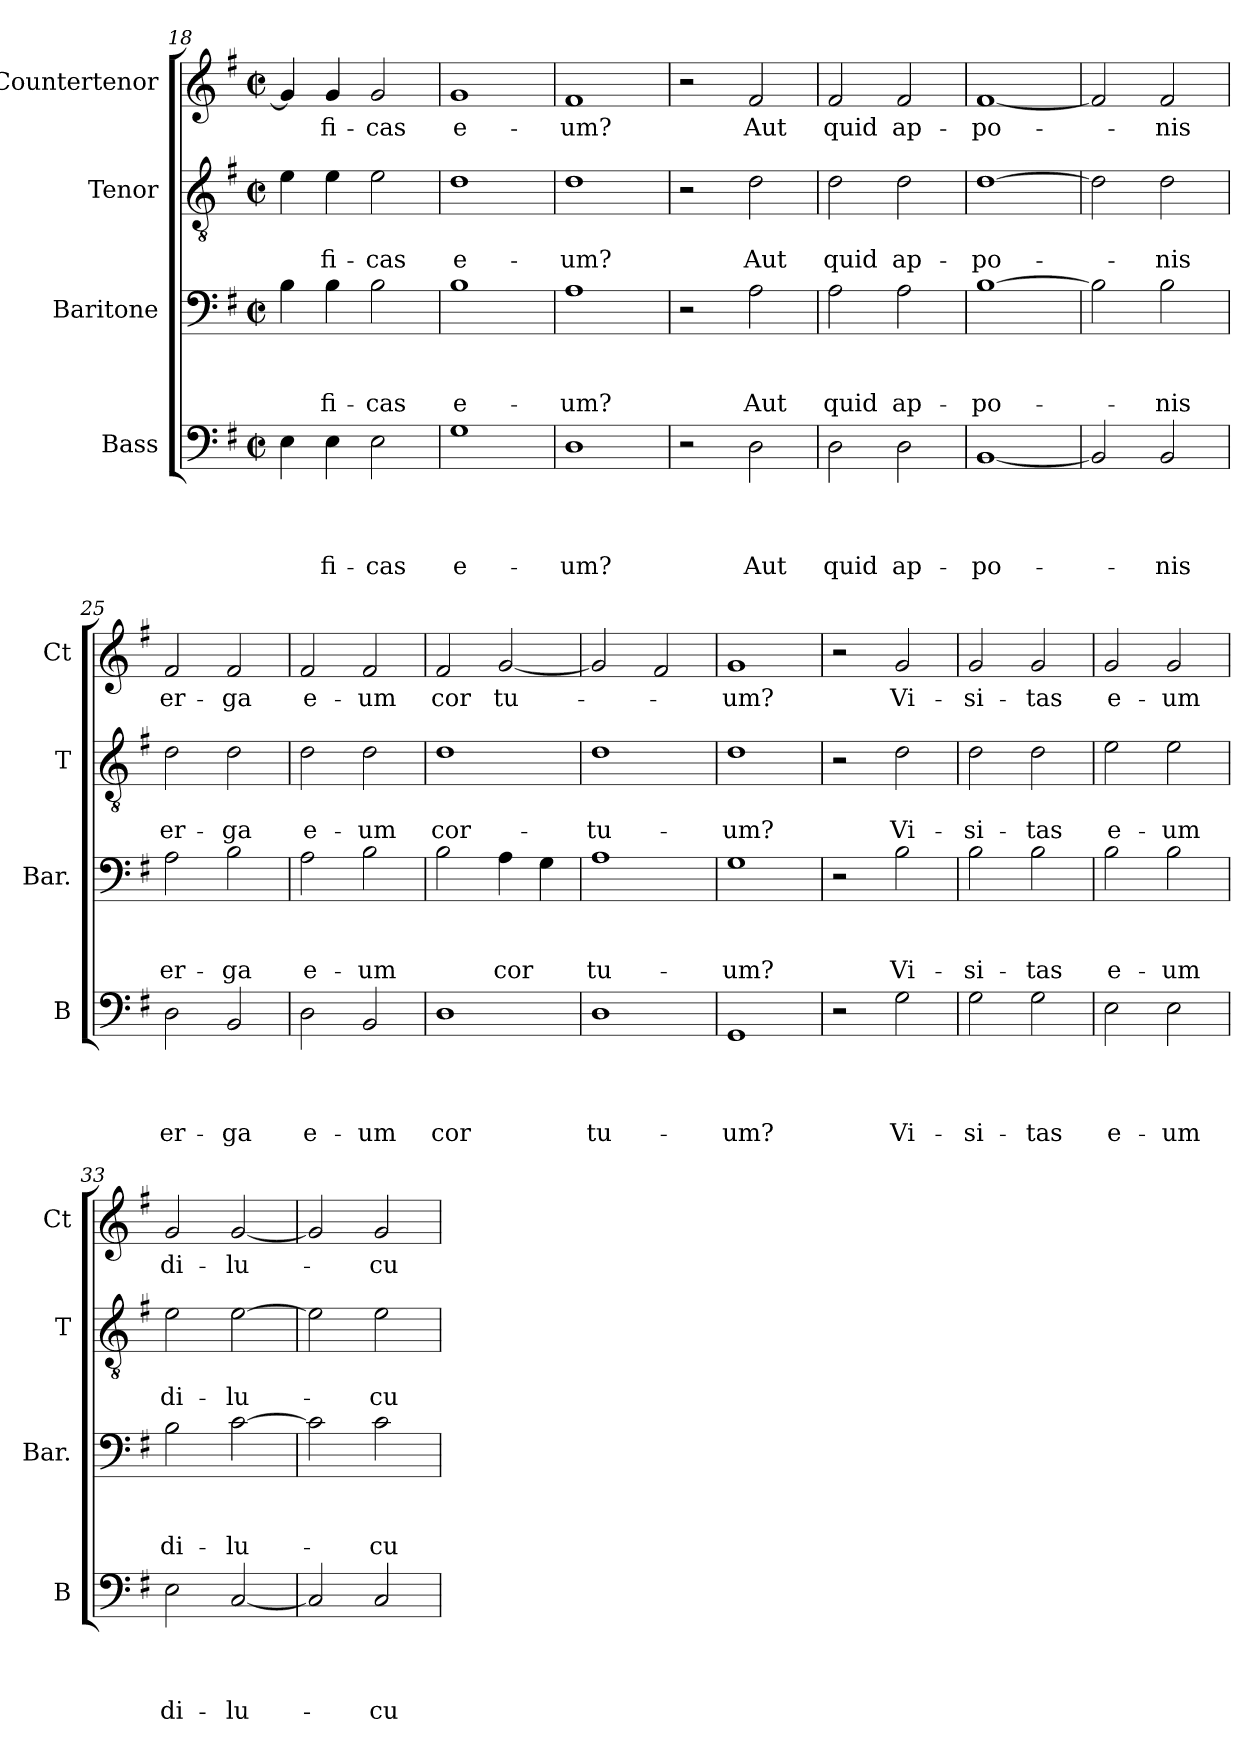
**kern	**text	**text	**text	**text	**kern	**text	**text	**text	**kern	**text	**text	**kern	**text
*part4	*part4	*part4	*part4	*part4	*part3	*part3	*part3	*part3	*part2	*part2	*part2	*part1	*part1
*staff4	*staff4	*staff4	*staff4	*staff4	*staff3	*staff3	*staff3	*staff3	*staff2	*staff2	*staff2	*staff1	*staff1
*I"Bass	*	*	*	*	*I"Baritone	*	*	*	*I"Tenor	*	*	*I"Countertenor	*
*I'B	*	*	*	*	*I'Bar.	*	*	*	*I'T	*	*	*I'Ct	*
!!LO:PB:g=z
*clefF4	*	*	*	*	*clefF4	*	*	*	*clefGv2	*	*	*clefG2	*
*k[f#]	*	*	*	*	*k[f#]	*	*	*	*k[f#]	*	*	*k[f#]	*
*G:	*	*	*	*	*G:	*	*	*	*G:	*	*	*G:	*
*M2/2	*	*	*	*	*M2/2	*	*	*	*M2/2	*	*	*M2/2	*
*met(c|)	*	*	*	*	*met(c|)	*	*	*	*met(c|)	*	*	*met(c|)	*
=18	=18	=18	=18	=18	=18	=18	=18	=18	=18	=18	=18	=18	=18
4E\	.	.	.	.	4B\	.	.	.	4e\	.	.	4g/]	.
!	!	!	!	!LO:LY:b	!	!	!	!LO:LY:b	!	!	!LO:LY:b	!	!LO:LY:b
4E\	.	.	.	-fi-	4B\	.	.	-fi-	4e\	.	-fi-	4g/	-fi-
!	!	!	!	!LO:LY:b	!	!	!	!LO:LY:b	!	!	!LO:LY:b	!	!LO:LY:b
2E\	.	.	.	-cas	2B\	.	.	-cas	2e\	.	-cas	2g/	-cas
=19	=19	=19	=19	=19	=19	=19	=19	=19	=19	=19	=19	=19	=19
!	!	!	!	!LO:LY:b	!	!	!	!LO:LY:b	!	!	!LO:LY:b	!	!LO:LY:b
1G	.	.	.	e-	1B	.	.	e-	1d	.	e-	1g	e-
=20	=20	=20	=20	=20	=20	=20	=20	=20	=20	=20	=20	=20	=20
!	!	!	!	!LO:LY:b	!	!	!	!LO:LY:b	!	!	!LO:LY:b	!	!LO:LY:b
1D	.	.	.	-um?	1A	.	.	-um?	1d	.	-um?	1f#	-um?
=21	=21	=21	=21	=21	=21	=21	=21	=21	=21	=21	=21	=21	=21
2r	.	.	.	.	2r	.	.	.	2r	.	.	2r	.
!	!	!	!	!LO:LY:b	!	!	!	!LO:LY:b	!	!	!LO:LY:b	!	!LO:LY:b
2D\	.	.	.	Aut	2A\	.	.	Aut	2d\	.	Aut	2f#/	Aut
=22	=22	=22	=22	=22	=22	=22	=22	=22	=22	=22	=22	=22	=22
!	!	!	!	!LO:LY:b	!	!	!	!LO:LY:b	!	!	!LO:LY:b	!	!LO:LY:b
2D\	.	.	.	quid	2A\	.	.	quid	2d\	.	quid	2f#/	quid
!	!	!	!	!LO:LY:b	!	!	!	!LO:LY:b	!	!	!LO:LY:b	!	!LO:LY:b
2D\	.	.	.	ap-	2A\	.	.	ap-	2d\	.	ap-	2f#/	ap-
=23	=23	=23	=23	=23	=23	=23	=23	=23	=23	=23	=23	=23	=23
!	!	!	!	!LO:LY:b	!	!	!	!LO:LY:b	!	!	!LO:LY:b	!	!LO:LY:b
[<1BB	.	.	.	-po-	[>1B	.	.	-po-	[>1d	.	-po-	[<1f#	-po-
=24	=24	=24	=24	=24	=24	=24	=24	=24	=24	=24	=24	=24	=24
2BB/]	.	.	.	.	2B\]	.	.	.	2d\]	.	.	2f#/]	.
!	!	!	!	!LO:LY:b	!	!	!	!LO:LY:b	!	!	!LO:LY:b	!	!LO:LY:b
2BB/	.	.	.	-nis	2B\	.	.	-nis	2d\	.	-nis	2f#/	-nis
=25	=25	=25	=25	=25	=25	=25	=25	=25	=25	=25	=25	=25	=25
!	!	!	!	!LO:LY:b	!	!	!	!LO:LY:b	!	!	!LO:LY:b	!	!LO:LY:b
2D\	.	.	.	er-	2A\	.	.	er-	2d\	.	er-	2f#/	er-
!	!	!	!	!LO:LY:b	!	!	!	!LO:LY:b	!	!	!LO:LY:b	!	!LO:LY:b
2BB/	.	.	.	-ga	2B\	.	.	-ga	2d\	.	-ga	2f#/	-ga
=26	=26	=26	=26	=26	=26	=26	=26	=26	=26	=26	=26	=26	=26
!	!	!	!	!LO:LY:b	!	!	!	!LO:LY:b	!	!	!LO:LY:b	!	!LO:LY:b
2D\	.	.	.	e-	2A\	.	.	e-	2d\	.	e-	2f#/	e-
!	!	!	!	!LO:LY:b	!	!	!	!LO:LY:b	!	!	!LO:LY:b	!	!LO:LY:b
2BB/	.	.	.	-um	2B\	.	.	-um	2d\	.	-um	2f#/	-um
!!LO:PB:g=z
=27	=27	=27	=27	=27	=27	=27	=27	=27	=27	=27	=27	=27	=27
!	!	!	!	!LO:LY:b	!	!	!	!	!	!	!LO:LY:b	!	!LO:LY:b
1D	.	.	.	cor	2B\	.	.	.	1d	.	cor-	2f#/	cor
!	!	!	!	!	!	!	!	!LO:LY:b	!	!	!	!	!LO:LY:b
.	.	.	.	.	4A\	.	.	cor	.	.	.	[<2g/	tu-
.	.	.	.	.	4G\	.	.	.	.	.	.	.	.
=28	=28	=28	=28	=28	=28	=28	=28	=28	=28	=28	=28	=28	=28
!	!	!	!	!LO:LY:b	!	!	!	!LO:LY:b	!	!	!LO:LY:b	!	!
1D	.	.	.	tu-	1A	.	.	tu-	1d	.	-tu-	2g/]	.
.	.	.	.	.	.	.	.	.	.	.	.	2f#/	.
=29	=29	=29	=29	=29	=29	=29	=29	=29	=29	=29	=29	=29	=29
!	!	!	!	!LO:LY:b	!	!	!	!LO:LY:b	!	!	!LO:LY:b	!	!LO:LY:b
1GG	.	.	.	-um?	1G	.	.	-um?	1d	.	-um?	1g	-um?
=30	=30	=30	=30	=30	=30	=30	=30	=30	=30	=30	=30	=30	=30
2r	.	.	.	.	2r	.	.	.	2r	.	.	2r	.
!	!	!	!	!LO:LY:b	!	!	!	!LO:LY:b	!	!	!LO:LY:b	!	!LO:LY:b
2G\	.	.	.	Vi-	2B\	.	.	Vi-	2d\	.	Vi-	2g/	Vi-
=31	=31	=31	=31	=31	=31	=31	=31	=31	=31	=31	=31	=31	=31
!	!	!	!	!LO:LY:b	!	!	!	!LO:LY:b	!	!	!LO:LY:b	!	!LO:LY:b
2G\	.	.	.	-si-	2B\	.	.	-si-	2d\	.	-si-	2g/	-si-
!	!	!	!	!LO:LY:b	!	!	!	!LO:LY:b	!	!	!LO:LY:b	!	!LO:LY:b
2G\	.	.	.	-tas	2B\	.	.	-tas	2d\	.	-tas	2g/	-tas
=32	=32	=32	=32	=32	=32	=32	=32	=32	=32	=32	=32	=32	=32
!	!	!	!	!LO:LY:b	!	!	!	!LO:LY:b	!	!	!LO:LY:b	!	!LO:LY:b
2E\	.	.	.	e-	2B\	.	.	e-	2e\	.	e-	2g/	e-
!	!	!	!	!LO:LY:b	!	!	!	!LO:LY:b	!	!	!LO:LY:b	!	!LO:LY:b
2E\	.	.	.	-um	2B\	.	.	-um	2e\	.	-um	2g/	-um
=33	=33	=33	=33	=33	=33	=33	=33	=33	=33	=33	=33	=33	=33
!	!	!	!	!LO:LY:b	!	!	!	!LO:LY:b	!	!	!LO:LY:b	!	!LO:LY:b
2E\	.	.	.	di-	2B\	.	.	di-	2e\	.	di-	2g/	di-
!	!	!	!	!LO:LY:b	!	!	!	!LO:LY:b	!	!	!LO:LY:b	!	!LO:LY:b
[<2C/	.	.	.	-lu-	[>2c\	.	.	-lu-	[>2e\	.	-lu-	[<2g/	-lu-
=34	=34	=34	=34	=34	=34	=34	=34	=34	=34	=34	=34	=34	=34
2C/]	.	.	.	.	2c\]	.	.	.	2e\]	.	.	2g/]	.
!	!	!	!	!LO:LY:b	!	!	!	!LO:LY:b	!	!	!LO:LY:b	!	!LO:LY:b
2C/	.	.	.	-cu-	2c\	.	.	-cu-	2e\	.	-cu-	2g/	-cu-
=	=	=	=	=	=	=	=	=	=	=	=	=	=
*-	*-	*-	*-	*-	*-	*-	*-	*-	*-	*-	*-	*-	*-
